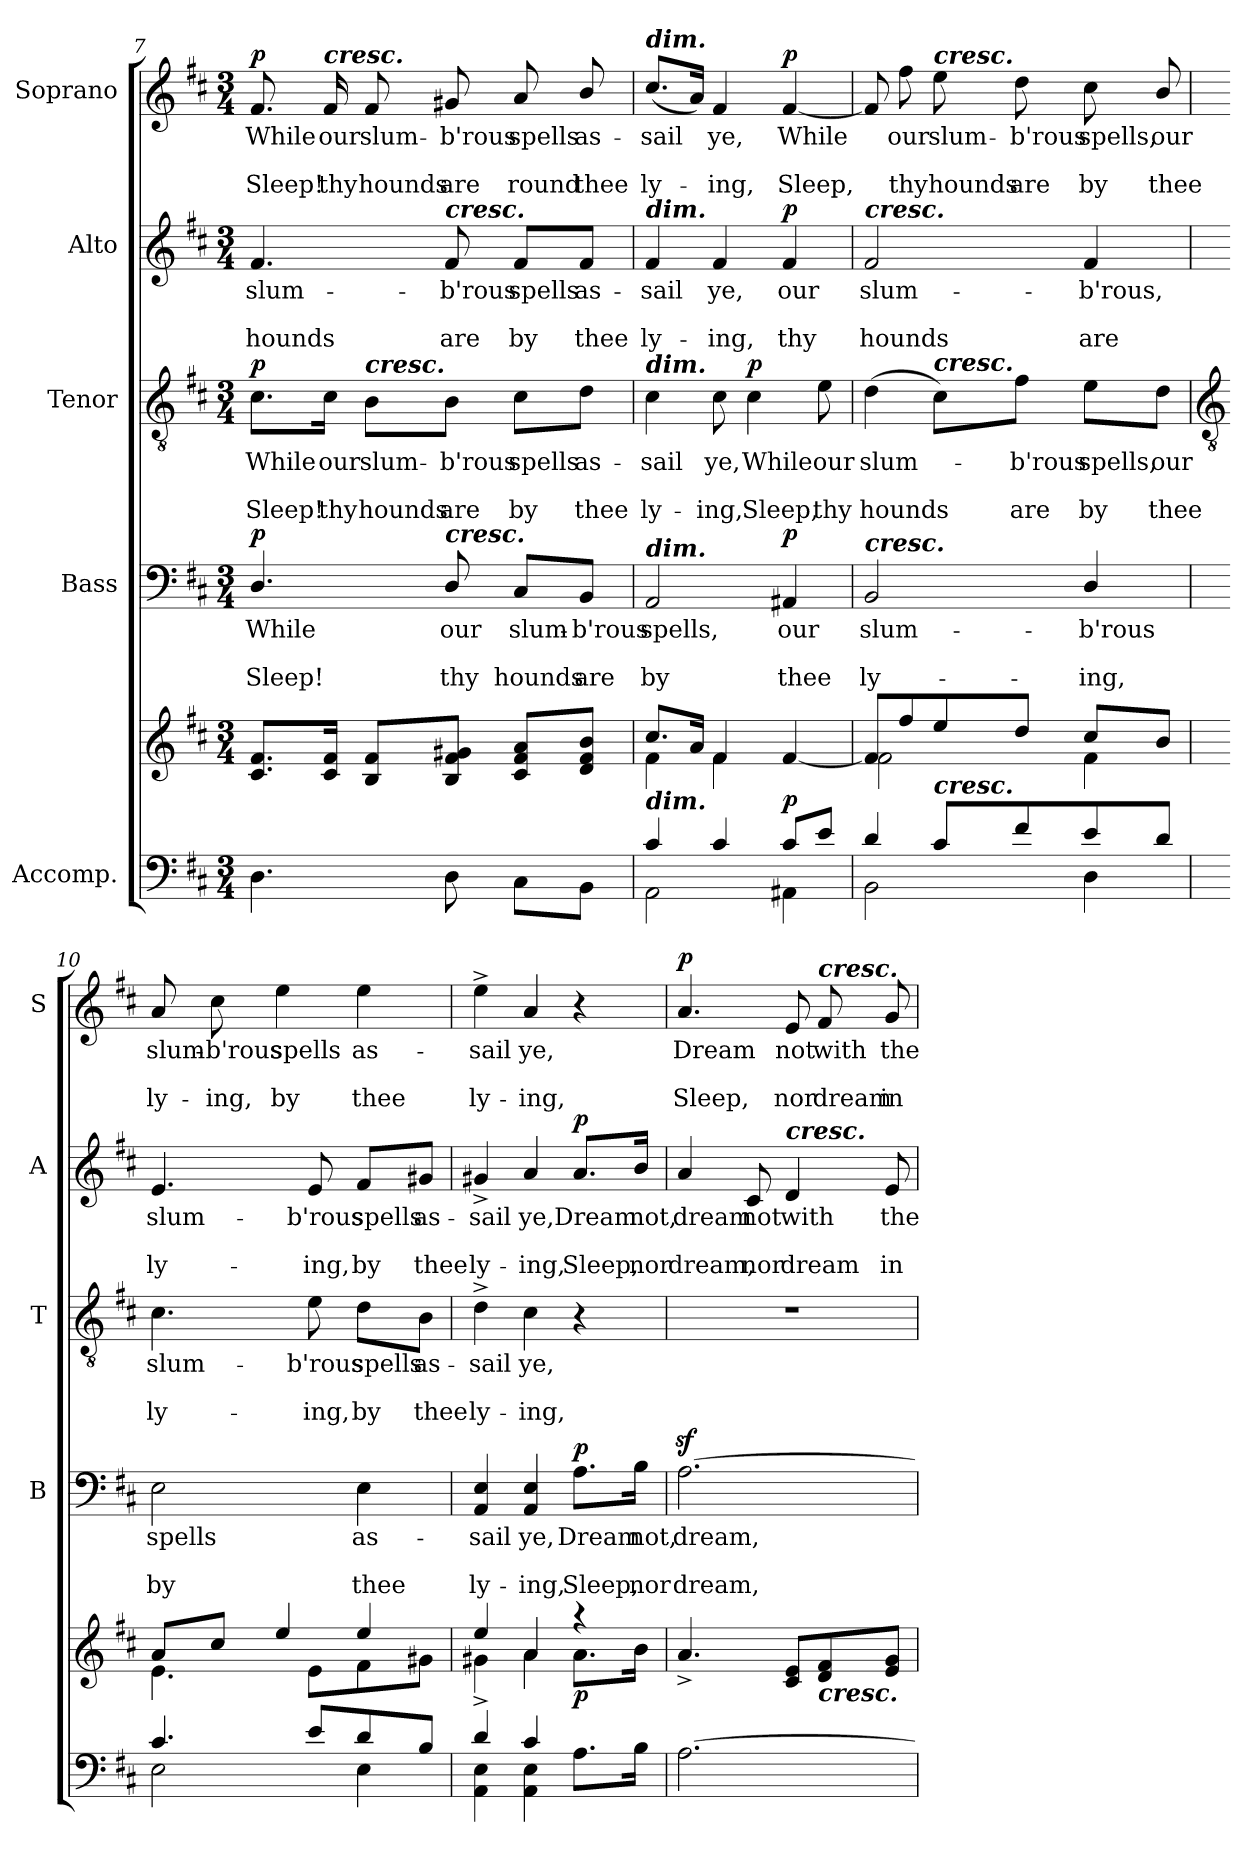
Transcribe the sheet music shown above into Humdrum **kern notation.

**kern	**kern	**dynam	**kern	**text	**text	**text	**dynam	**kern	**text	**text	**text	**dynam	**kern	**text	**text	**text	**dynam	**kern	**text	**text	**text	**dynam
*part5	*part5	*part5	*part4	*part4	*part4	*part4	*part4	*part3	*part3	*part3	*part3	*part3	*part2	*part2	*part2	*part2	*part2	*part1	*part1	*part1	*part1	*part1
*staff6	*staff5	*staff5/6	*staff4	*staff4	*staff4	*staff4	*staff4	*staff3	*staff3	*staff3	*staff3	*staff3	*staff2	*staff2	*staff2	*staff2	*staff2	*staff1	*staff1	*staff1	*staff1	*staff1
*I"Accomp.	*	*	*I"Bass	*	*	*	*	*I"Tenor	*	*	*	*	*I"Alto	*	*	*	*	*I"Soprano	*	*	*	*
*	*	*	*I'B	*	*	*	*	*I'T	*	*	*	*	*I'A	*	*	*	*	*I'S	*	*	*	*
!!LO:LB:g=z
*clefF4	*clefG2	*	*clefF4	*	*	*	*	*clefGv2	*	*	*	*	*clefG2	*	*	*	*	*clefG2	*	*	*	*
*k[f#c#]	*k[f#c#]	*	*k[f#c#]	*	*	*	*	*k[f#c#]	*	*	*	*	*k[f#c#]	*	*	*	*	*k[f#c#]	*	*	*	*
*D:	*D:	*	*D:	*	*	*	*	*D:	*	*	*	*	*D:	*	*	*	*	*D:	*	*	*	*
*M3/4	*M3/4	*	*M3/4	*	*	*	*	*M3/4	*	*	*	*	*M3/4	*	*	*	*	*M3/4	*	*	*	*
=7	=7	=7	=7	=7	=7	=7	=7	=7	=7	=7	=7	=7	=7	=7	=7	=7	=7	=7	=7	=7	=7	=7
*^	*^	*	*	*	*	*	*	*	*	*	*	*	*	*	*	*	*	*	*	*	*	*
!	!	!	!	!	!	!LO:LY:b	!	!LO:LY:b	!LO:DY:b	!	!LO:LY:b	!	!LO:LY:b	!LO:DY:b	!	!LO:LY:b	!	!LO:LY:b	!	!	!LO:LY:b	!	!LO:LY:b	!LO:DY:b
2ryy	4.D\	8.c#/ 8.f#/L	2.ryy	.	4.D/	While	.	Sleep!	p	8.c#\L	While	.	Sleep!	p	4.f#	slum-	.	-hounds	.	8.f#	While	.	Sleep!	p
!	!	!	!	!	!	!	!	!	!	!	!	!	!	!	!	!	!	!	!	!LO:TX:a:Bi:t=cresc.	!	!	!	!
!	!	!	!	!	!	!	!	!	!	!	!LO:LY:b	!	!LO:LY:b	!	!	!	!	!	!	!	!LO:LY:b	!	!LO:LY:b	!
.	.	16c#/ 16f#/J	.	.	.	.	.	.	.	16c#\Jk	our	.	thy	.	.	.	.	.	.	16f#	our	.	thy	.
!	!	!	!	!	!	!	!	!	!	!LO:TX:a:Bi:t=cresc.	!	!	!	!	!	!	!	!	!	!	!	!	!	!
!	!	!	!	!	!	!	!	!	!	!	!LO:LY:b	!	!LO:LY:b	!	!	!	!	!	!	!	!LO:LY:b	!	!LO:LY:b	!
.	.	8B/ 8f#/L	.	.	.	.	.	.	.	8B\L	slum-	.	-hounds	.	.	.	.	.	.	8f#	slum-	.	-hounds	.
!	!	!	!	!	!	!	!	!	!	!	!	!	!	!	!LO:TX:a:Bi:t=cresc.	!	!	!	!	!	!	!	!	!
!	!	!	!	!	!LO:TX:a:Bi:t=cresc.	!	!	!	!	!	!	!	!	!	!	!	!	!	!	!	!	!	!	!
!	!	!	!	!	!	!LO:LY:b	!	!LO:LY:b	!	!	!LO:LY:b	!	!LO:LY:b	!	!	!LO:LY:b	!	!LO:LY:b	!	!	!LO:LY:b	!	!LO:LY:b	!
.	8D\	8B/ 8f#/ 8g#X/J	.	.	8D/	our	.	thy	.	8B\J	b'rous	.	are	.	8f#	b'rous	.	are	.	8g#X	b'rous	.	are	.
!	!	!	!	!	!	!LO:LY:b	!	!LO:LY:b	!	!	!LO:LY:b	!	!LO:LY:b	!	!	!LO:LY:b	!	!LO:LY:b	!	!	!LO:LY:b	!	!LO:LY:b	!
8ryy	8C#\L	8c#/ 8f#/ 8a/L	.	.	8C#/L	slum-	.	-hounds	.	8c#\L	spells	.	by	.	8f#/L	spells	.	by	.	8a	spells	.	round	.
!	!	!	!	!	!	!LO:LY:b	!	!LO:LY:b	!	!	!LO:LY:b	!	!LO:LY:b	!	!	!LO:LY:b	!	!LO:LY:b	!	!	!LO:LY:b	!	!LO:LY:b	!
8ryy	8BB\J	8d/ 8f#/ 8b/J	.	.	8BB/J	b'rous	.	are	.	8d\J	as-	.	-thee	.	8f#/J	as-	.	-thee	.	8b/	as-	.	-thee	.
=8	=8	=8	=8	=8	=8	=8	=8	=8	=8	=8	=8	=8	=8	=8	=8	=8	=8	=8	=8	=8	=8	=8	=8	=8
!	!	!	!	!	!	!	!	!	!	!	!	!	!	!	!	!	!	!	!	!LO:TX:a:Bi:t=dim.	!	!	!	!
!	!	!	!	!	!	!	!	!	!	!	!	!	!	!	!LO:TX:a:Bi:t=dim.	!	!	!	!	!	!	!	!	!
!	!	!	!	!	!	!	!	!	!	!LO:TX:a:Bi:t=dim.	!	!	!	!	!	!	!	!	!	!	!	!	!	!
!	!	!	!	!	!LO:TX:a:Bi:t=dim.	!	!	!	!	!	!	!	!	!	!	!	!	!	!	!	!	!	!	!
!	!	!LO:TX:b:Bi:t=dim.	!	!	!	!	!	!	!	!	!	!	!	!	!	!	!	!	!	!	!	!	!	!
!	!	!	!	!	!	!LO:LY:b	!	!LO:LY:b	!	!	!LO:LY:b	!	!LO:LY:b	!	!	!LO:LY:b	!	!LO:LY:b	!	!	!LO:LY:b	!	!LO:LY:b	!
4c#/	2AA\	8.cc#/L	4f#\	.	2AA	spells,	.	by	.	4c#	sail	.	ly-	.	4f#	sail	.	ly-	.	(<8.cc#/L	sail	.	ly-	.
.	.	16a/J	.	.	.	.	.	.	.	.	.	.	.	.	.	.	.	.	.	16a/J)	.	.	.	.
!	!	!	!	!	!	!	!	!	!	!	!LO:LY:b	!	!LO:LY:b	!	!	!LO:LY:b	!	!LO:LY:b	!	!	!LO:LY:b	!	!LO:LY:b	!
4c#/	.	4f#/	4f#\	.	.	.	.	.	.	8c#	-ye,	.	ing,	.	4f#	-ye,	.	ing,	.	4f#	ye,	.	ing,	.
!	!	!	!	!	!	!	!	!	!	!	!LO:LY:b	!	!LO:LY:b	!LO:DY:b	!	!	!	!	!	!	!	!	!	!
.	.	.	.	.	.	.	.	.	.	4c#	While	.	Sleep,	p	.	.	.	.	.	.	.	.	.	.
!	!	!	!	!LO:DY:a=2	!	!LO:LY:b	!	!LO:LY:b	!LO:DY:b	!	!	!	!	!	!	!LO:LY:b	!	!LO:LY:b	!LO:DY:b	!	!LO:LY:b	!	!LO:LY:b	!LO:DY:b
8c#/L	4AA#X\	[4f#/	4ryy	p	4AA#X	our	.	thee	p	.	.	.	.	.	4f#	our	.	thy	p	[4f#	While	.	Sleep,	p
!	!	!	!	!	!	!	!	!	!	!	!LO:LY:b	!	!LO:LY:b	!	!	!	!	!	!	!	!	!	!	!
8e/J	.	.	.	.	.	.	.	.	.	8e	our	.	thy	.	.	.	.	.	.	.	.	.	.	.
=9	=9	=9	=9	=9	=9	=9	=9	=9	=9	=9	=9	=9	=9	=9	=9	=9	=9	=9	=9	=9	=9	=9	=9	=9
!	!	!	!	!	!	!	!	!	!	!	!	!	!	!	!LO:TX:a:Bi:t=cresc.	!	!	!	!	!	!	!	!	!
!	!	!	!	!	!LO:TX:a:Bi:t=cresc.	!	!	!	!	!	!	!	!	!	!	!	!	!	!	!	!	!	!	!
!	!	!	!	!	!	!LO:LY:b	!	!LO:LY:b	!	!	!LO:LY:b	!	!LO:LY:b	!	!	!LO:LY:b	!	!LO:LY:b	!	!	!	!	!	!
4d/	2BB\	8f#/L]	2f#\	.	2BB	slum-	.	-ly-	.	(>4d	slum-	.	hounds	.	2f#	slum-	.	-hounds	.	8f#]	.	.	.	.
!	!	!	!	!	!	!	!	!	!	!	!	!	!	!	!	!	!	!	!	!	!LO:LY:b	!	!LO:LY:b	!
.	.	8ff#/	.	.	.	.	.	.	.	.	.	.	.	.	.	.	.	.	.	8ff#	our	.	thy	.
!	!	!	!	!	!	!	!	!	!	!	!	!	!	!	!	!	!	!	!	!LO:TX:a:Bi:t=cresc.	!	!	!	!
!	!	!	!	!	!	!	!	!	!	!LO:TX:a:Bi:t=cresc.	!	!	!	!	!	!	!	!	!	!	!	!	!	!
!LO:TX:a:Bi:t=cresc.	!	!	!	!	!	!	!	!	!	!	!	!	!	!	!	!	!	!	!	!	!	!	!	!
!	!	!	!	!	!	!	!	!	!	!	!	!	!	!	!	!	!	!	!	!	!LO:LY:b	!	!LO:LY:b	!
8c#/L	.	8ee/	.	.	.	.	.	.	.	8c#\L)	.	.	.	.	.	.	.	.	.	8ee	slum-	.	-hounds	.
!	!	!	!	!	!	!	!	!	!	!	!LO:LY:b	!	!LO:LY:b	!	!	!	!	!	!	!	!LO:LY:b	!	!LO:LY:b	!
8f#/	.	8dd/J	.	.	.	.	.	.	.	8f#\J	b'rous	.	are	.	.	.	.	.	.	8dd	b'rous	.	are	.
!	!	!	!	!	!	!LO:LY:b	!	!LO:LY:b	!	!	!LO:LY:b	!	!LO:LY:b	!	!	!LO:LY:b	!	!LO:LY:b	!	!	!LO:LY:b	!	!LO:LY:b	!
8e/	4D\	8cc#/L	4f#\	.	4D/	-b'rous	.	ing,	.	8e\L	spells,	.	by	.	4f#	b'rous,	.	are	.	8cc#	spells,	.	by	.
!	!	!	!	!	!	!	!	!	!	!	!LO:LY:b	!	!LO:LY:b	!	!	!	!	!	!	!	!LO:LY:b	!	!LO:LY:b	!
8d/J	.	8b/J	.	.	.	.	.	.	.	8d\J	our	.	thee	.	.	.	.	.	.	8b/	our	.	thee	.
!!LO:LB:g=z
=10	=10	=10	=10	=10	=10	=10	=10	=10	=10	=10	=10	=10	=10	=10	=10	=10	=10	=10	=10	=10	=10	=10	=10	=10
*	*	*	*	*	*	*	*	*	*	*clefGv2	*	*	*	*	*	*	*	*	*	*	*	*	*	*
!	!	!	!	!	!	!LO:LY:b	!	!LO:LY:b	!	!	!LO:LY:b	!	!LO:LY:b	!	!	!LO:LY:b	!	!LO:LY:b	!	!	!LO:LY:b	!	!LO:LY:b	!
4.c#/	2E\	8a/L	4.e\	.	2E	spells	.	by	.	4.c#	slum-	.	-ly-	.	4.e	slum-	.	-ly-	.	8a	slum-	.	-ly-	.
!	!	!	!	!	!	!	!	!	!	!	!	!	!	!	!	!	!	!	!	!	!LO:LY:b	!	!LO:LY:b	!
.	.	8cc#/J	.	.	.	.	.	.	.	.	.	.	.	.	.	.	.	.	.	8cc#	-b'rous	.	ing,	.
!	!	!	!	!	!	!	!	!	!	!	!	!	!	!	!	!	!	!	!	!	!LO:LY:b	!	!LO:LY:b	!
.	.	4ee/	.	.	.	.	.	.	.	.	.	.	.	.	.	.	.	.	.	4ee	spells	.	by	.
!	!	!	!	!	!	!	!	!	!	!	!LO:LY:b	!	!LO:LY:b	!	!	!LO:LY:b	!	!LO:LY:b	!	!	!	!	!	!
8e/L	.	.	8e\L	.	.	.	.	.	.	8e	-b'rous	.	ing,	.	8e	-b'rous	.	ing,	.	.	.	.	.	.
!	!	!	!	!	!	!LO:LY:b	!	!LO:LY:b	!	!	!LO:LY:b	!	!LO:LY:b	!	!	!LO:LY:b	!	!LO:LY:b	!	!	!LO:LY:b	!	!LO:LY:b	!
8d/	4E\	4ee/	8f#\	.	4E	as-	.	-thee	.	8d\L	spells	.	by	.	8f#/L	spells	.	by	.	4ee	as-	.	-thee	.
!	!	!	!	!	!	!	!	!	!	!	!LO:LY:b	!	!LO:LY:b	!	!	!LO:LY:b	!	!LO:LY:b	!	!	!	!	!	!
8B/J	.	.	8g#X\J	.	.	.	.	.	.	8B\J	as-	.	-thee	.	8g#X/J	as-	.	-thee	.	.	.	.	.	.
=11	=11	=11	=11	=11	=11	=11	=11	=11	=11	=11	=11	=11	=11	=11	=11	=11	=11	=11	=11	=11	=11	=11	=11	=11
!	!	!	!	!	!	!LO:LY:b	!	!LO:LY:b	!	!	!LO:LY:b	!	!LO:LY:b	!	!	!LO:LY:b	!	!LO:LY:b	!	!	!LO:LY:b	!	!LO:LY:b	!
4d^/	4AA\ 4E\	4ee/	4g#X\	.	4AA 4E	sail	.	ly-	.	4d^	sail	.	ly-	.	4g#X^	sail	.	ly-	.	4ee^	sail	.	ly-	.
!	!	!	!	!	!	!LO:LY:b	!	!LO:LY:b	!	!	!LO:LY:b	!	!LO:LY:b	!	!	!LO:LY:b	!	!LO:LY:b	!	!	!LO:LY:b	!	!LO:LY:b	!
4c#/	4AA\ 4E\	4a/	4a\	.	4AA 4E	-ye,	.	ing,	.	4c#	-ye,	.	ing,	.	4a	-ye,	.	ing,	.	4a	-ye,	.	ing,	.
!	!	!	!	!LO:DY:b	!	!LO:LY:b	!	!LO:LY:b	!LO:DY:b	!	!	!	!	!	!	!LO:LY:b	!	!LO:LY:b	!LO:DY:b	!	!	!	!	!
8.A\L	4ryy	4r	8.a\L	p	8.A\L	Dream	.	Sleep,	p	4r	.	.	.	.	8.a/L	Dream	.	Sleep,	p	4r	.	.	.	.
!	!	!	!	!	!	!LO:LY:b	!	!LO:LY:b	!	!	!	!	!	!	!	!LO:LY:b	!	!LO:LY:b	!	!	!	!	!	!
16B\J	.	.	16b\J	.	16B\Jk	not,	.	nor	.	.	.	.	.	.	16b/Jk	not,	.	nor	.	.	.	.	.	.
=12	=12	=12	=12	=12	=12	=12	=12	=12	=12	=12	=12	=12	=12	=12	=12	=12	=12	=12	=12	=12	=12	=12	=12	=12
!	!	!	!	!	!	!LO:LY:b	!	!LO:LY:b	!	!LO:N:vis=1	!	!	!	!	!	!LO:LY:b	!	!LO:LY:b	!	!	!LO:LY:b	!	!LO:LY:b	!LO:DY:b
[2.A\	2ryy	4.a^/	2ryy	.	[2.Az<	dream,	.	dream,	.	2.r	.	.	.	.	4a	dream	.	dream,	.	4.a	Dream	.	Sleep,	p
!	!	!	!	!	!	!	!	!	!	!	!	!	!	!	!	!LO:LY:b	!	!LO:LY:b	!	!	!	!	!	!
.	.	.	.	.	.	.	.	.	.	.	.	.	.	.	8c#	not	.	nor	.	.	.	.	.	.
!	!	!	!	!	!	!	!	!	!	!	!	!	!	!	!LO:TX:a:Bi:t=cresc.	!	!	!	!	!	!	!	!	!
!	!	!	!	!	!	!	!	!	!	!	!	!	!	!	!	!LO:LY:b	!	!LO:LY:b	!	!	!LO:LY:b	!	!LO:LY:b	!
.	.	8c#/ 8e/L	.	.	.	.	.	.	.	.	.	.	.	.	4d	with	.	dream	.	8e	not	.	nor	.
!	!	!	!	!	!	!	!	!	!	!	!	!	!	!	!	!	!	!	!	!LO:TX:a:Bi:t=cresc.	!	!	!	!
!	!	!LO:TX:b:Bi:t=cresc.	!	!	!	!	!	!	!	!	!	!	!	!	!	!	!	!	!	!	!	!	!	!
!	!	!	!	!	!	!	!	!	!	!	!	!	!	!	!	!	!	!	!	!	!LO:LY:b	!	!LO:LY:b	!
.	4ryy	8d/ 8f#/	4ryy	.	.	.	.	.	.	.	.	.	.	.	.	.	.	.	.	8f#	with	.	dream	.
!	!	!	!	!	!	!	!	!	!	!	!	!	!	!	!	!LO:LY:b	!	!LO:LY:b	!	!	!LO:LY:b	!	!LO:LY:b	!
.	.	8e/ 8g/J	.	.	.	.	.	.	.	.	.	.	.	.	8e	the	.	in	.	8g	the	.	in	.
*v	*v	*	*	*	*	*	*	*	*	*	*	*	*	*	*	*	*	*	*	*	*	*	*	*
*	*v	*v	*	*	*	*	*	*	*	*	*	*	*	*	*	*	*	*	*	*	*	*	*
=	=	=	=	=	=	=	=	=	=	=	=	=	=	=	=	=	=	=	=	=	=	=
*-	*-	*-	*-	*-	*-	*-	*-	*-	*-	*-	*-	*-	*-	*-	*-	*-	*-	*-	*-	*-	*-	*-
